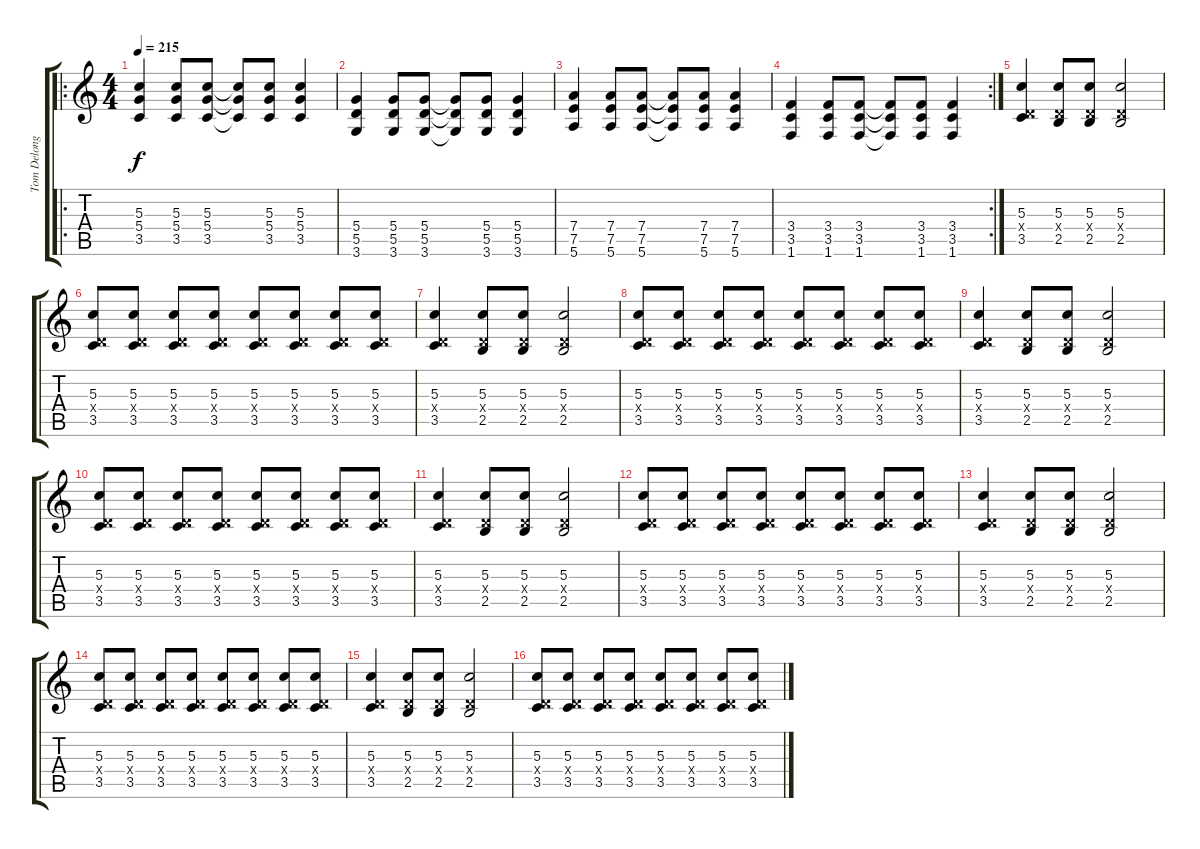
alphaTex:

\track ("Tom Delong (Guitar 2)" "Tom Delong") {instrument distortionguitar}
\staff {score tabs}
\tuning (E4 B3 G3 D3 A2 E2) {hide}
\ro
\ts (4 4)
\tempo 215
\clef g2
\ks c
(5.3 5.4 3.5).4{dy f} (5.3 5.4 3.5).8 (5.3 5.4 3.5).8 (5.3{t} 5.4{t} 3.5{t}).8 (5.3 5.4 3.5).8 (5.3 5.4 3.5).4 |
(5.4 5.5 3.6).4 (5.4 5.5 3.6).8 (5.4 5.5 3.6).8 (5.4{t} 5.5{t} 3.6{t}).8 (5.4 5.5 3.6).8 (5.4 5.5 3.6).4 |
(7.4 7.5 5.6).4 (7.4 7.5 5.6).8 (7.4 7.5 5.6).8 (7.4{t} 7.5{t} 5.6{t}).8 (7.4 7.5 5.6).8 (7.4 7.5 5.6).4 |
\rc 2
(3.4 3.5 1.6).4 (3.4 3.5 1.6).8 (3.4 3.5 1.6).8 (3.4{t} 3.5{t} 1.6{t}).8 (3.4 3.5 1.6).8 (3.4 3.5 1.6).4 |
(5.3 0.4{x} 3.5).4 (5.3 0.4{x} 2.5).8 (5.3 0.4{x} 2.5).8 (5.3 0.4{x} 2.5).2 |
(5.3 0.4{x} 3.5).8 (5.3 0.4{x} 3.5).8 (5.3 0.4{x} 3.5).8 (5.3 0.4{x} 3.5).8 (5.3 0.4{x} 3.5).8 (5.3 0.4{x} 3.5).8 (5.3 0.4{x} 3.5).8 (5.3 0.4{x} 3.5).8 |
(5.3 0.4{x} 3.5).4 (5.3 0.4{x} 2.5).8 (5.3 0.4{x} 2.5).8 (5.3 0.4{x} 2.5).2 |
(5.3 0.4{x} 3.5).8 (5.3 0.4{x} 3.5).8 (5.3 0.4{x} 3.5).8 (5.3 0.4{x} 3.5).8 (5.3 0.4{x} 3.5).8 (5.3 0.4{x} 3.5).8 (5.3 0.4{x} 3.5).8 (5.3 0.4{x} 3.5).8 |
(5.3 0.4{x} 3.5).4 (5.3 0.4{x} 2.5).8 (5.3 0.4{x} 2.5).8 (5.3 0.4{x} 2.5).2 |
(5.3 0.4{x} 3.5).8 (5.3 0.4{x} 3.5).8 (5.3 0.4{x} 3.5).8 (5.3 0.4{x} 3.5).8 (5.3 0.4{x} 3.5).8 (5.3 0.4{x} 3.5).8 (5.3 0.4{x} 3.5).8 (5.3 0.4{x} 3.5).8 |
(5.3 0.4{x} 3.5).4 (5.3 0.4{x} 2.5).8 (5.3 0.4{x} 2.5).8 (5.3 0.4{x} 2.5).2 |
(5.3 0.4{x} 3.5).8 (5.3 0.4{x} 3.5).8 (5.3 0.4{x} 3.5).8 (5.3 0.4{x} 3.5).8 (5.3 0.4{x} 3.5).8 (5.3 0.4{x} 3.5).8 (5.3 0.4{x} 3.5).8 (5.3 0.4{x} 3.5).8 |
(5.3 0.4{x} 3.5).4 (5.3 0.4{x} 2.5).8 (5.3 0.4{x} 2.5).8 (5.3 0.4{x} 2.5).2 |
(5.3 0.4{x} 3.5).8 (5.3 0.4{x} 3.5).8 (5.3 0.4{x} 3.5).8 (5.3 0.4{x} 3.5).8 (5.3 0.4{x} 3.5).8 (5.3 0.4{x} 3.5).8 (5.3 0.4{x} 3.5).8 (5.3 0.4{x} 3.5).8 |
(5.3 0.4{x} 3.5).4 (5.3 0.4{x} 2.5).8 (5.3 0.4{x} 2.5).8 (5.3 0.4{x} 2.5).2 |
(5.3 0.4{x} 3.5).8 (5.3 0.4{x} 3.5).8 (5.3 0.4{x} 3.5).8 (5.3 0.4{x} 3.5).8 (5.3 0.4{x} 3.5).8 (5.3 0.4{x} 3.5).8 (5.3 0.4{x} 3.5).8 (5.3 0.4{x} 3.5).8
